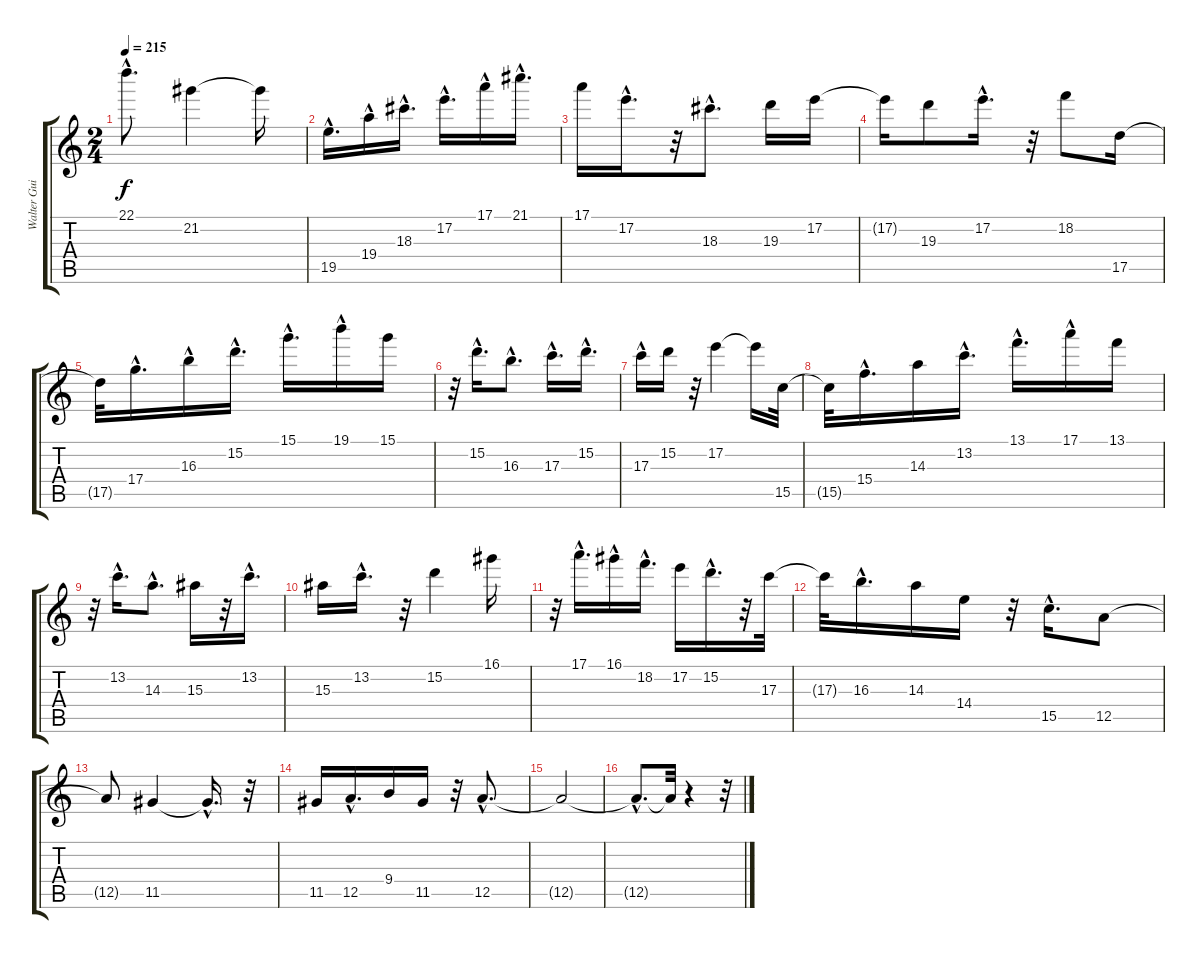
\track ("Walter Guiardino" "Walter Gui") {instrument overdrivenguitar}
\staff {score tabs}
\tuning (E4 B3 G3 D3 A2 E2) {hide}
\ts (2 4)
\tempo 215
\clef g2
\ks c
22.1{hac t}.8{d dy f} 21.2.4 21.2{t}.16 |
19.5{hac}.16{d instrument distortionguitar} 19.4{hac}.16 18.3{hac}.16{d} 17.2{hac}.16{d} 17.1{hac}.16 21.1{hac}.16{d} |
17.1.16 17.2{hac}.16{d} r.32 18.3{hac}.8{d} 19.3.16 17.2.16 |
17.2{t}.16 19.3.8 17.2{hac}.16{d} r.32 18.2.8 17.5.16 |
17.5{t}.32 17.4{hac}.16{d} 16.3{hac}.16 15.2{hac}.16{d} 15.1{hac}.16{d} 19.1{hac}.16 15.1.16 |
r.32 15.2{hac}.16{d} 16.3{hac}.8{d} 17.3{hac}.16{d} 15.2{hac}.16{d} |
17.3{hac}.16 15.2.16 r.32 17.2.4 17.2{t}.16 15.5.32 |
15.5{t}.32 15.4{hac}.16{d} 14.3.16 13.2{hac}.16{d} 13.1{hac}.16{d} 17.1{hac}.16 13.1.16 |
r.32 13.2{hac}.16{d} 14.3{hac}.8{d} 15.3.16 r.32 13.2{hac}.16{d} |
15.3.16 13.2{hac}.16{d} r.32 15.2.4 16.1.16 |
r.32 17.1{hac}.16{d} 16.1{hac}.16 18.2{hac}.16{d} 17.2.16 15.2{hac}.16{d} r.32 17.3.32 |
17.3{t}.32 16.3{hac}.16{d} 14.3.16 14.4.16 r.32 15.5{hac}.16{d} 12.5.8 |
12.5{t}.8 11.5.4 11.5{hac t}.16{d} r.32 |
11.5.16 12.5{hac}.16{d} 9.4.16 11.5.16 r.32 12.5{hac}.8{d} |
12.5{t}.2 |
12.5{hac t}.8{d} 12.5{t}.32 r.4 r.32
